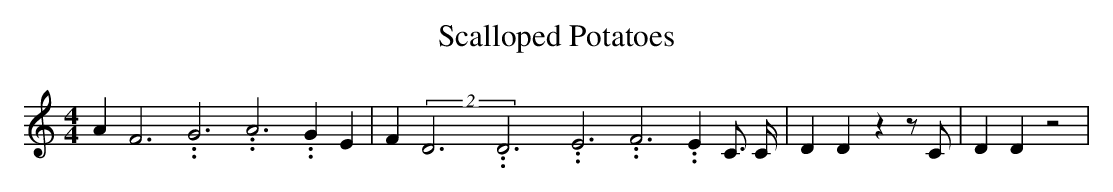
X:1
T:Scalloped Potatoes
M:4/4
L:1/4
K:C
 A F3.99999962500005/11.9999985000002 G3.99999962500005/11.9999985000002 A3.99999962500005/11.9999985000002 G E|\
 F(2D3.99999962500005/11.9999985000002D3.99999962500005/11.9999985000002E3.99999962500005/11.9999985000002 F3.99999962500005/11.9999985000002 E C3/4 C/4|\
 D D z z/2 C/2| D D z2|
